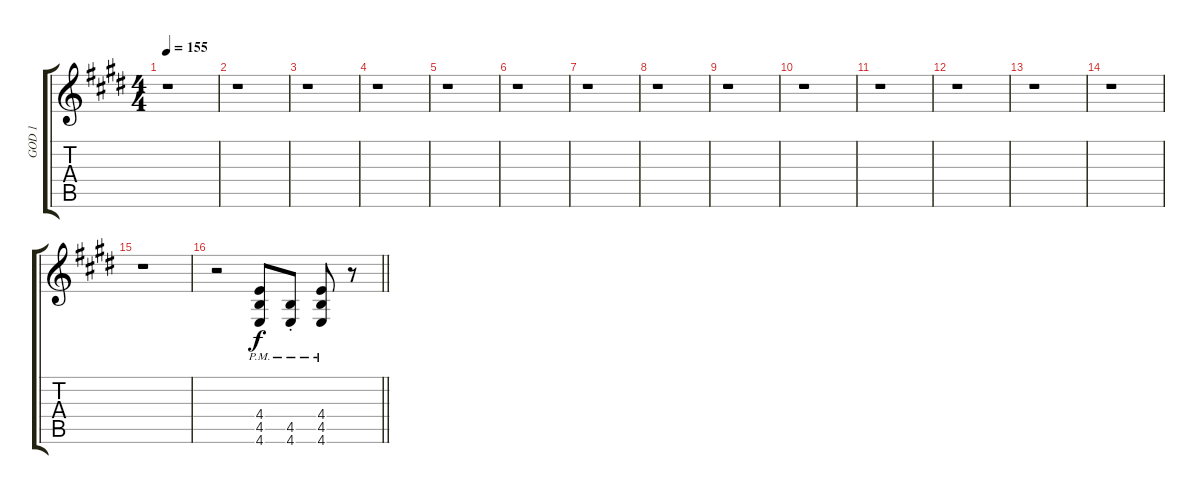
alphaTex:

\track ("GOD 1" "GOD 1") {instrument distortionguitar}
\staff {score tabs}
\tuning (D4 A3 F3 C3 G2 C2) {hide}
\ts (4 4)
\tempo 155
\clef g2
\ks e
r.1{dy f instrument distortionguitar} |
r.1 |
r.1 |
r.1 |
r.1 |
r.1 |
r.1 |
r.1 |
r.1 |
r.1 |
r.1 |
r.1 |
r.1 |
r.1 |
r.1 |
\barLineRight lightlight
r.2 (4.4{pm} 4.5{pm} 4.6{pm}).8 (4.5{pm st} 4.6{pm st}).8 (4.4{pm} 4.5{pm} 4.6{pm}).8 r.8
